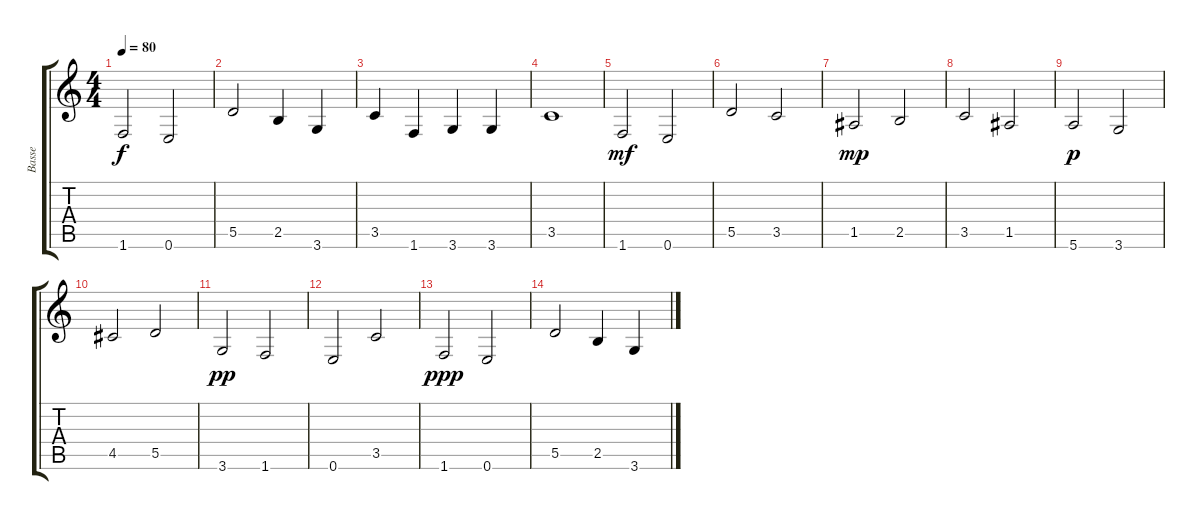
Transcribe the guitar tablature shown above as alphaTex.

\track ("Basse" "Basse") {instrument acousticguitarnylon}
\staff {score tabs}
\tuning (E4 B3 G3 D3 A2 E2) {hide}
\ts (4 4)
\tempo 80
\clef g2
\ks c
1.6.2{dy f} 0.6.2 |
5.5.2 2.5.4 3.6.4 |
3.5.4 1.6.4 3.6.4 3.6.4 |
3.5.1 |
1.6.2{dy mf} 0.6.2 |
5.5.2 3.5.2 |
1.5.2{dy mp} 2.5.2 |
3.5.2 1.5.2 |
5.6.2{dy p} 3.6.2 |
4.5.2 5.5.2 |
3.6.2{dy pp} 1.6.2 |
0.6.2 3.5.2 |
1.6.2{dy ppp} 0.6.2 |
5.5.2 2.5.4 3.6.4
